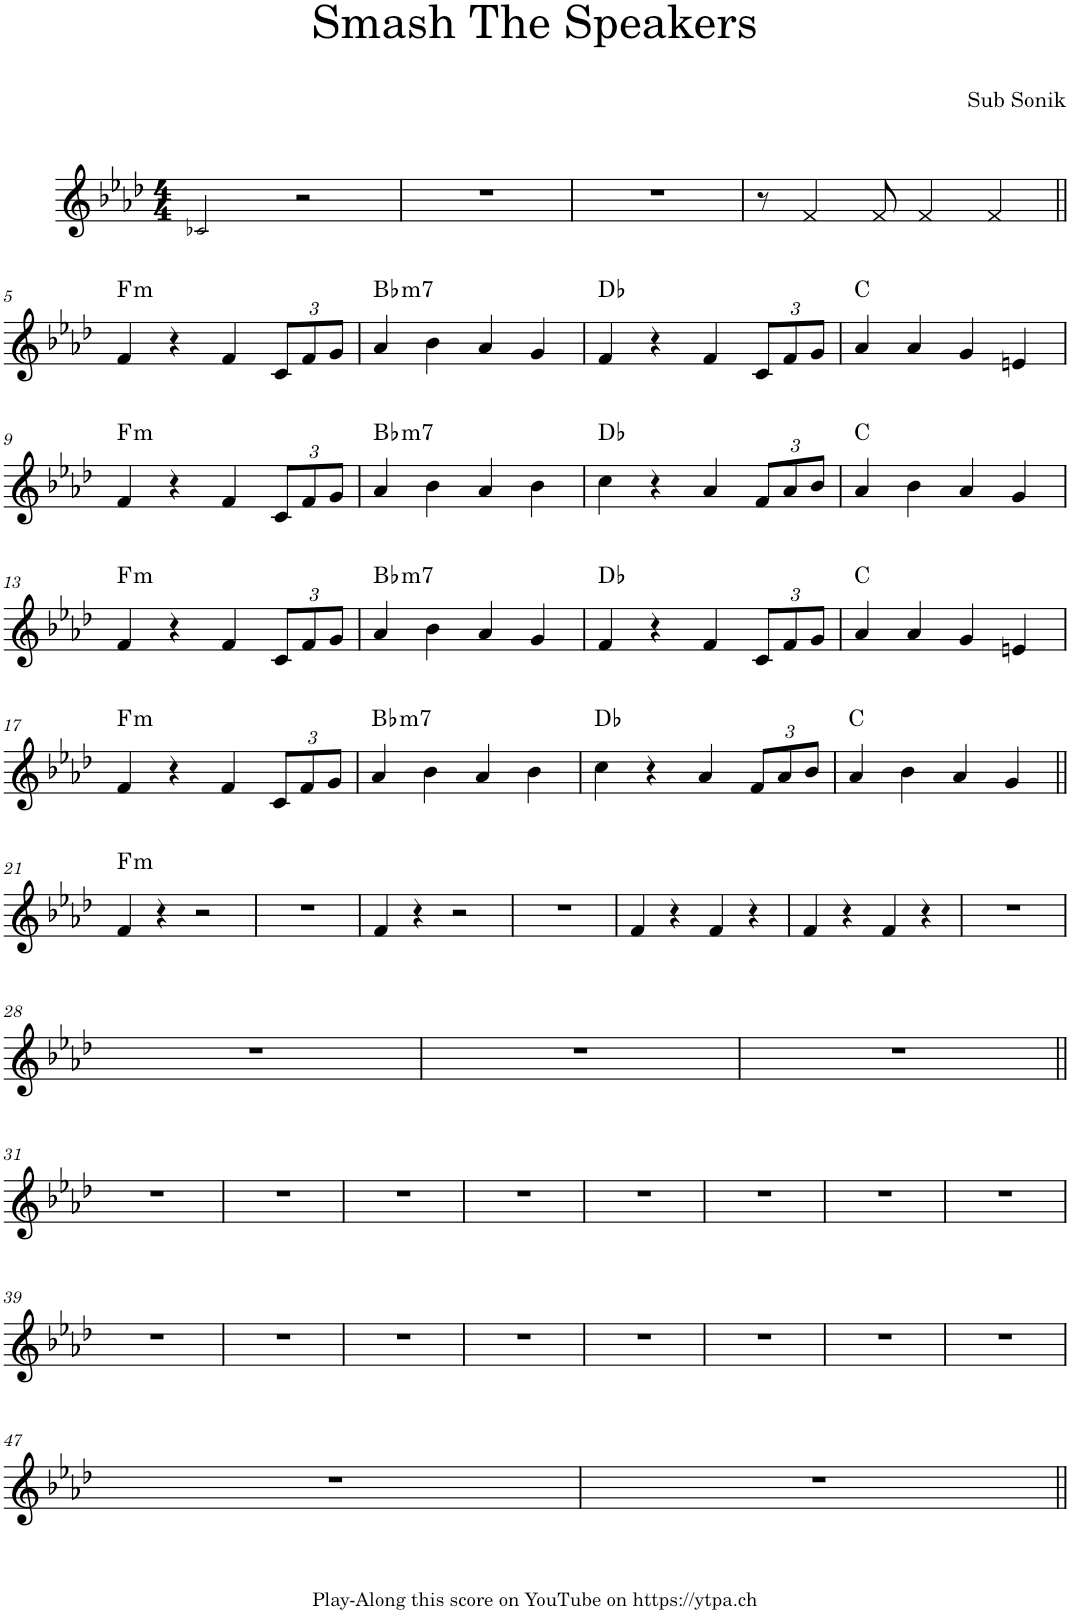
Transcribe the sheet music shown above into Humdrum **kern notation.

**kern	**harte
*part1	*part1
*staff1	*
*I"Piano	*
*I'Pno.	*
*clefG2	*
*k[b-e-a-d-]	*
*M4/4	*
=1	=1
2c-X!/	.
2r	.
=2	=2
1r	.
=3	=3
1r	.
=4	=4
8r	.
4f/	.
8f/	.
4f/	.
4f/	.
!!LO:LB:g=z
=5||	=5||
!	!LO:H:kt=m
4f/	F:min
4r	.
4f/	.
*Xbrackettup	*
12c/L	.
12f/	.
12g/J	.
=6	=6
!	!LO:H:kt=m7
4a-/	Bb:min7
4b-\	.
4a-/	.
4g/	.
=7	=7
4f/	Db:maj
4r	.
4f/	.
12c/L	.
12f/	.
12g/J	.
=8	=8
4a-/	C:maj
4a-/	.
4g/	.
4en/	.
!!LO:LB:g=z
=9	=9
!	!LO:H:kt=m
4f/	F:min
4r	.
4f/	.
12c/L	.
12f/	.
12g/J	.
=10	=10
!	!LO:H:kt=m7
4a-/	Bb:min7
4b-\	.
4a-/	.
4b-\	.
=11	=11
4cc\	Db:maj
4r	.
4a-/	.
12f/L	.
12a-/	.
12b-/J	.
=12	=12
4a-/	C:maj
4b-\	.
4a-/	.
4g/	.
!!LO:LB:g=z
=13	=13
!	!LO:H:kt=m
4f/	F:min
4r	.
4f/	.
12c/L	.
12f/	.
12g/J	.
=14	=14
!	!LO:H:kt=m7
4a-/	Bb:min7
4b-\	.
4a-/	.
4g/	.
=15	=15
4f/	Db:maj
4r	.
4f/	.
12c/L	.
12f/	.
12g/J	.
=16	=16
4a-/	C:maj
4a-/	.
4g/	.
4en/	.
!!LO:LB:g=z
=17	=17
!	!LO:H:kt=m
4f/	F:min
4r	.
4f/	.
12c/L	.
12f/	.
12g/J	.
=18	=18
!	!LO:H:kt=m7
4a-/	Bb:min7
4b-\	.
4a-/	.
4b-\	.
=19	=19
4cc\	Db:maj
4r	.
4a-/	.
12f/L	.
12a-/	.
12b-/J	.
=20	=20
4a-/	C:maj
4b-\	.
4a-/	.
4g/	.
!!LO:LB:g=z
=21||	=21||
!	!LO:H:kt=m
4f/	F:min
4r	.
2r	.
=22	=22
1r	.
=23	=23
4f/	.
4r	.
2r	.
=24	=24
1r	.
=25	=25
4f/	.
4r	.
4f/	.
4r	.
=26	=26
4f/	.
4r	.
4f/	.
4r	.
=27	=27
1r	.
!!LO:LB:g=z
=28	=28
1r	.
=29	=29
1r	.
=30	=30
1r	.
!!LO:LB:g=z
=31||	=31||
1r	.
=32	=32
1r	.
=33	=33
1r	.
=34	=34
1r	.
=35	=35
1r	.
=36	=36
1r	.
=37	=37
1r	.
=38	=38
1r	.
!!LO:LB:g=z
=39	=39
1r	.
=40	=40
1r	.
=41	=41
1r	.
=42	=42
1r	.
=43	=43
1r	.
=44	=44
1r	.
=45	=45
1r	.
=46	=46
1r	.
!!LO:LB:g=z
=47	=47
1r	.
=48	=48
1r	.
=||	=||
*-	*-
